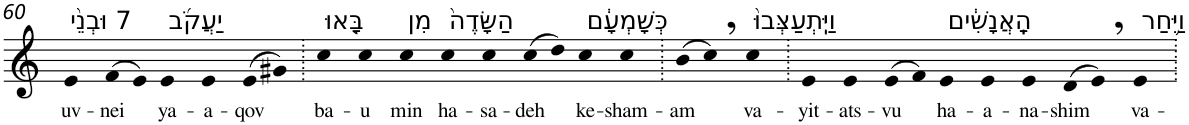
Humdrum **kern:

**kern	**text
*part1	*part1
*staff1	*staff1
*I"Piano	*
*I'Pno	*
!!LO:PB:g=z
*clefG2	*
*k[]	*
=60	=60
!LO:TX:a:t=7 וּבְנֵ֨י	!
!	!LO:LY:b
4e	uv-
!	!LO:LY:b
(>8f	-nei
8e)	.
!LO:TX:a:t=יַעֲקֹ֜ב	!
!	!LO:LY:b
4e	ya-
!	!LO:LY:b
4e	-a-
!	!LO:LY:b
(>8e	-qov
8g#X)	.
=61.	=61.
!LO:TX:a:t=בָּ֤אוּ	!
!	!LO:LY:b
4cc	ba-
!	!LO:LY:b
4cc	-u
!LO:TX:a:t=מִן	!
!	!LO:LY:b
4cc	min
!LO:TX:a:t=הַשָּׂדֶה֙	!
!	!LO:LY:b
4cc	ha-
!	!LO:LY:b
4cc	-sa-
!	!LO:LY:b
(>8cc	-deh
8dd)	.
!LO:TX:a:t=כְּשָׁמְעָ֔ם	!
!	!LO:LY:b
4cc	ke-
!	!LO:LY:b
4cc	-sham-
=62.	=62.
!	!LO:LY:b
(>8b	-am
8cc,)	.
!LO:TX:a:t=וַיִּֽתְעַצְּבוּ֙	!
!	!LO:LY:b
4cc	va-
=63.	=63.
!	!LO:LY:b
4e	-yit-
!	!LO:LY:b
4e	-ats-
!	!LO:LY:b
(>8e	-vu
8f)	.
!LO:TX:a:t=הָֽאֲנָשִׁ֔ים	!
!	!LO:LY:b
4e	ha-
!	!LO:LY:b
4e	-a-
!	!LO:LY:b
4e	-na-
!	!LO:LY:b
(>8d	-shim
8e,)	.
!LO:TX:a:t=וַיִּ֥חַר	!
!	!LO:LY:b
4e	va-
=.	=.
*-	*-
